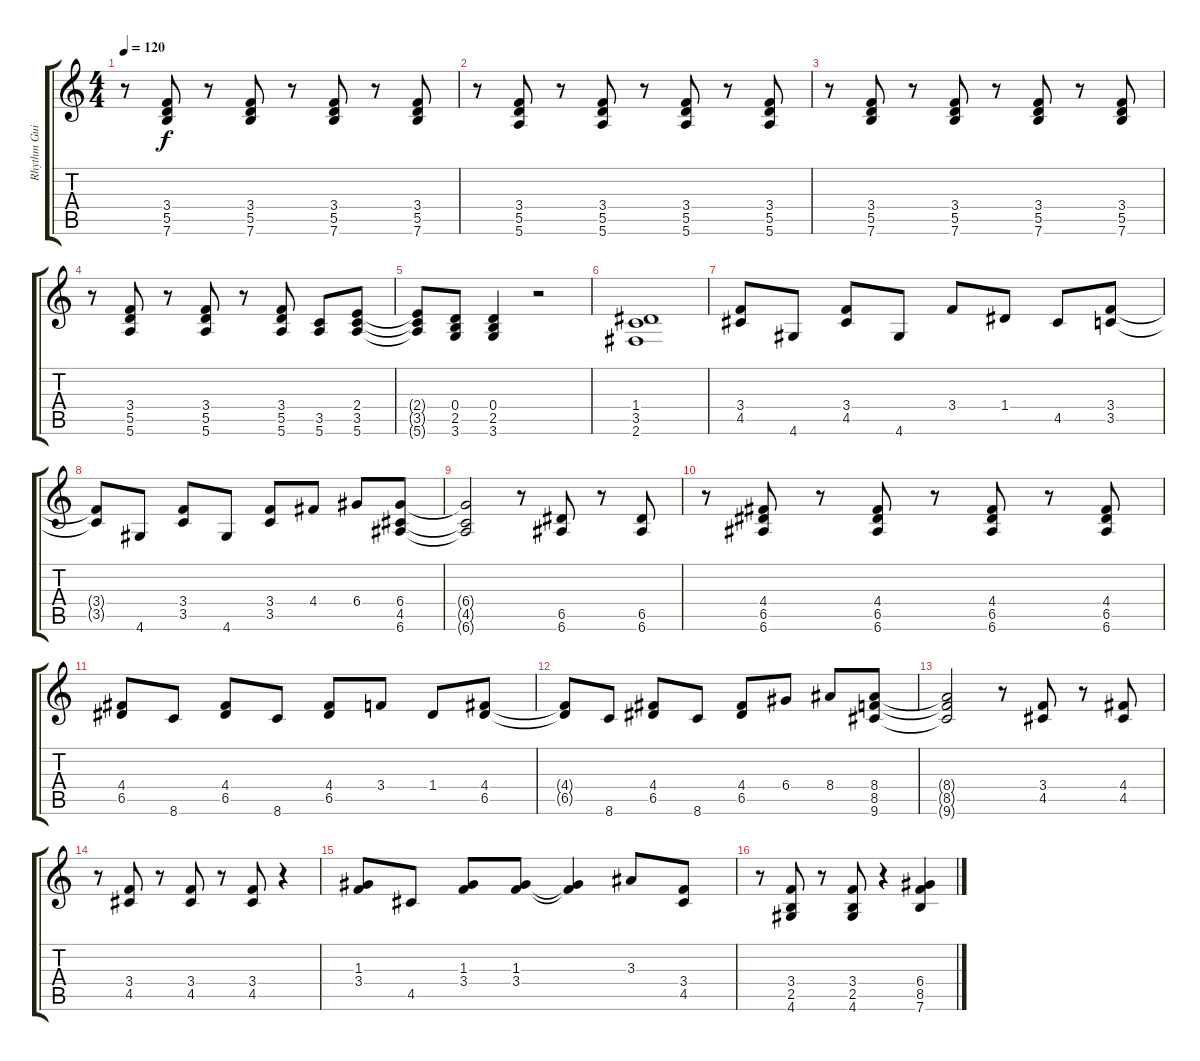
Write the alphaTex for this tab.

\track ("Rhythm Guitar" "Rhythm Gui") {instrument acousticguitarsteel}
\staff {score tabs}
\tuning (E4 B3 G3 D3 A2 E2) {hide}
\ts (4 4)
\tempo 120
\clef g2
\ks c
r.8{dy f} (3.4 5.5 7.6).8 r.8 (3.4 5.5 7.6).8 r.8 (3.4 5.5 7.6).8 r.8 (3.4 5.5 7.6).8 |
r.8 (3.4 5.5 5.6).8 r.8 (3.4 5.5 5.6).8 r.8 (3.4 5.5 5.6).8 r.8 (3.4 5.5 5.6).8 |
r.8 (3.4 5.5 7.6).8 r.8 (3.4 5.5 7.6).8 r.8 (3.4 5.5 7.6).8 r.8 (3.4 5.5 7.6).8 |
r.8 (3.4 5.5 5.6).8 r.8 (3.4 5.5 5.6).8 r.8 (3.4 5.5 5.6).8 (3.5 5.6).8 (2.4 3.5 5.6).8 |
(2.4{t} 3.5{t} 5.6{t}).8 (0.4 2.5 3.6).8 (0.4 2.5 3.6).4 r.2 |
(1.4 3.5 2.6).1 |
(3.4 4.5).8 4.6.8 (3.4 4.5).8 4.6.8 3.4.8 1.4.8 4.5.8 (3.4 3.5).8 |
(3.4{t} 3.5{t}).8 4.6.8 (3.4 3.5).8 4.6.8 (3.4 3.5).8 4.4.8 6.4.8 (6.4 4.5 6.6).8 |
(6.4{t} 4.5{t} 6.6{t}).2 r.8 (6.5 6.6).8 r.8 (6.5 6.6).8 |
r.8 (4.4 6.5 6.6).8 r.8 (4.4 6.5 6.6).8 r.8 (4.4 6.5 6.6).8 r.8 (4.4 6.5 6.6).8 |
(4.4 6.5).8 8.6.8 (4.4 6.5).8 8.6.8 (4.4 6.5).8 3.4.8 1.4.8 (4.4 6.5).8 |
(4.4{t} 6.5{t}).8 8.6.8 (4.4 6.5).8 8.6.8 (4.4 6.5).8 6.4.8 8.4.8 (8.4 8.5 9.6).8 |
(8.4{t} 8.5{t} 9.6{t}).2 r.8 (3.4 4.5).8 r.8 (4.4 4.5).8 |
r.8 (3.4 4.5).8 r.8 (3.4 4.5).8 r.8 (3.4 4.5).8 r.4 |
(1.3 3.4).8 4.5.8 (1.3 3.4).8 (1.3 3.4).8 (1.3{t} 3.4{t}).4 3.3.8 (3.4 4.5).8 |
r.8 (3.4 2.5 4.6).8 r.8 (3.4 2.5 4.6).8 r.4 (6.4 8.5 7.6).4
